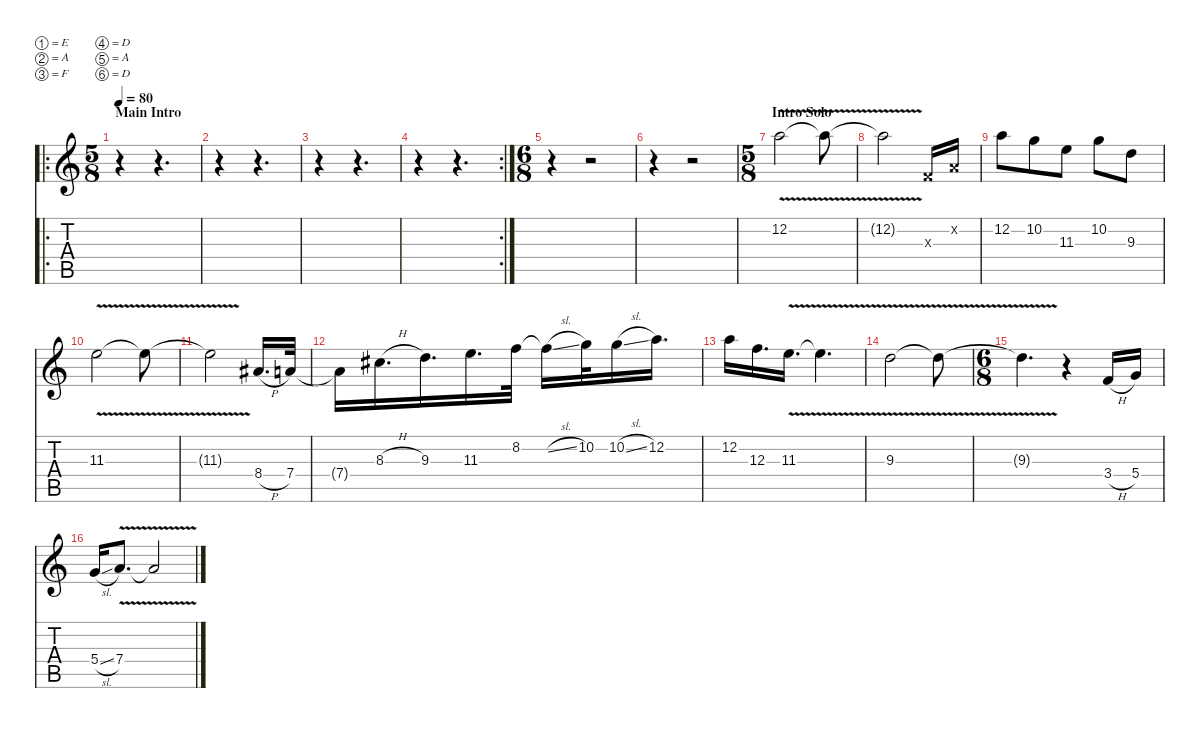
\defaultSystemsLayout 4
\hideDynamics
\bracketExtendMode nobrackets
\singleTrackTrackNamePolicy hidden
\multiTrackTrackNamePolicy hidden
\firstSystemTrackNameMode fullname
\firstSystemTrackNameOrientation horizontal
\otherSystemsTrackNameOrientation horizontal
\track ("Peter Lindgren" "n.guit.") {mute instrument electricguitarjazz}
\staff {score tabs}
\tuning (E4 A3 F3 D3 A2 D2)
\ro
\ts (5 8)
\section ("" "Main Intro")
\tempo 80
\clef g2
\ks c
r.4{dy f instrument electricguitarjazz beam Down} r.4{d beam Down} |
r.4{beam Down} r.4{d beam Down} |
r.4{beam Down} r.4{d beam Down} |
\rc 2
r.4{beam Down} r.4{d beam Down} |
\ts (6 8)
r.4{beam Down} r.2{beam Down} |
r.4{beam Down} r.2{beam Down} |
\ts (5 8)
\section ("" "Intro Solo")
12.2{v}.2{beam Down} 12.2{v t}.8{beam Down} |
12.2{v t}.2{beam Down} 0.3{x}.16{beam Up} 0.2{x}.16{beam Up} |
12.2.8{beam Down} 10.2.8{beam Down} 11.3.8{beam Down} 10.2.8{beam Down} 9.3.8{beam Down} |
11.3{v}.2{beam Down} 11.3{v t}.8{beam Down} |
11.3{v t}.2{beam Down} 8.4{h acc #}.16{d beam Up} 7.4.32{beam Up} |
7.4{t}.16{beam Down} 8.3{h acc #}.16{d beam Down} 9.3.16{d beam Down} 11.3.16{d beam Down} 8.2.32{beam Down} 8.2{sl t}.16{beam Down} 10.2.32{beam Down} 10.2{sl}.16{beam Down} 12.2.16{d beam Down} |
12.2.16{beam Down} 12.3.16{d beam Down} 11.3{v}.16{d beam Down} 11.3{v t}.4{d beam Down} |
9.3{v}.2{beam Down} 9.3{v t}.8{beam Down} |
\ts (6 8)
9.3{v t}.4{d beam Down} r.4{beam Down} 3.4{h}.16{beam Up} 5.4.16{beam Up} |
5.4{sl}.16{beam Up} 7.4{v}.8{d beam Up} 7.4{v t}.2{beam Up}
